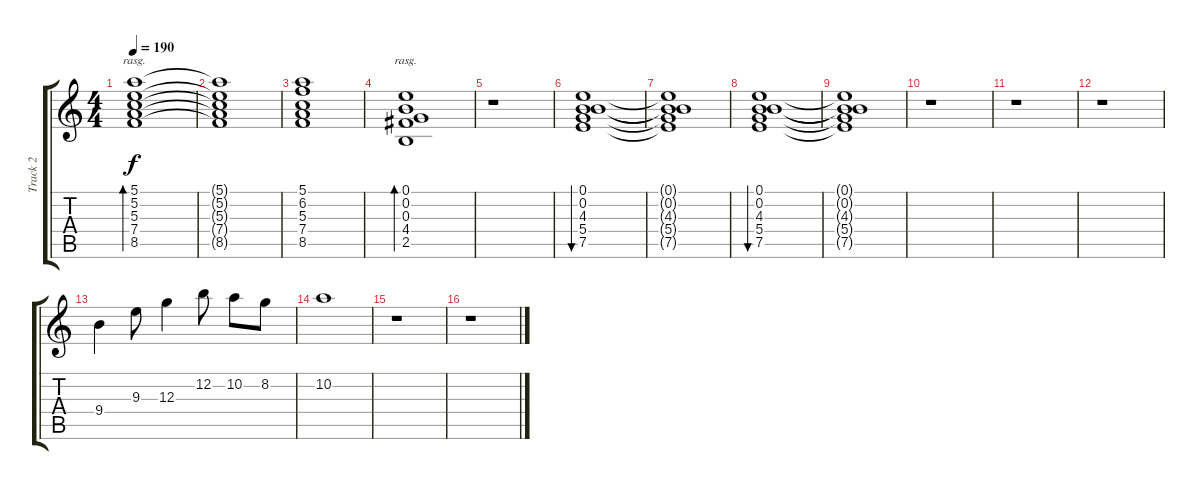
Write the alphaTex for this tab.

\track ("Track 2" "Track 2") {instrument acousticguitarsteel}
\staff {score tabs}
\tuning (E4 B3 G3 D3 A2 E2) {hide}
\ts (4 4)
\tempo 190
\clef g2
\ks c
(5.1 5.2 5.3 7.4 8.5).1{bd 240 rasg ii dy f} |
(5.1{t} 5.2{t} 5.3{t} 7.4{t} 8.5{t}).1 |
(5.1 6.2 5.3 7.4 8.5).1 |
(0.1 0.2 0.3 4.4 2.5).1{bd 240 rasg ii} |
r.1 |
(0.1 0.2 4.3 5.4 7.5).1{bu 480} |
(0.1{t} 0.2{t} 4.3{t} 5.4{t} 7.5{t}).1 |
(0.1 0.2 4.3 5.4 7.5).1{bu 480} |
(0.1{t} 0.2{t} 4.3{t} 5.4{t} 7.5{t}).1 |
r.1 |
r.1 |
r.1 |
9.4.4 9.3.8 12.3.4 12.2.8 10.2.8 8.2.8 |
10.2.1 |
r.1 |
r.1
